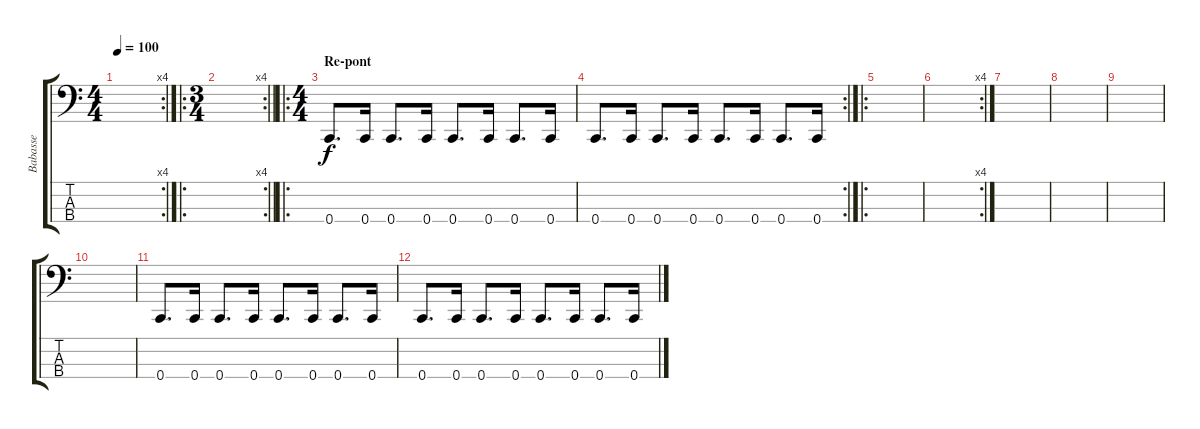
\track ("Babasse" "Babasse") {instrument electricbasspick}
\staff {score tabs}
\tuning (Eb2 Bb1 F1 C1) {hide}
\rc 4
\ts (4 4)
\tempo 100
\clef f4
\ks c
|
\ro
\rc 4
\ts (3 4)
\barLineRight lightlight
|
\ro
\ts (4 4)
\section ("" "Re-pont")
0.4.8{d} 0.4.16 0.4.8{d} 0.4.16 0.4.8{d} 0.4.16 0.4.8{d} 0.4.16 |
\rc 2
0.4.8{d} 0.4.16 0.4.8{d} 0.4.16 0.4.8{d} 0.4.16 0.4.8{d} 0.4.16 |
\ro
|
\rc 4
|
|
|
|
|
0.4.8{d} 0.4.16 0.4.8{d} 0.4.16 0.4.8{d} 0.4.16 0.4.8{d} 0.4.16 |
0.4.8{d} 0.4.16 0.4.8{d} 0.4.16 0.4.8{d} 0.4.16 0.4.8{d} 0.4.16
